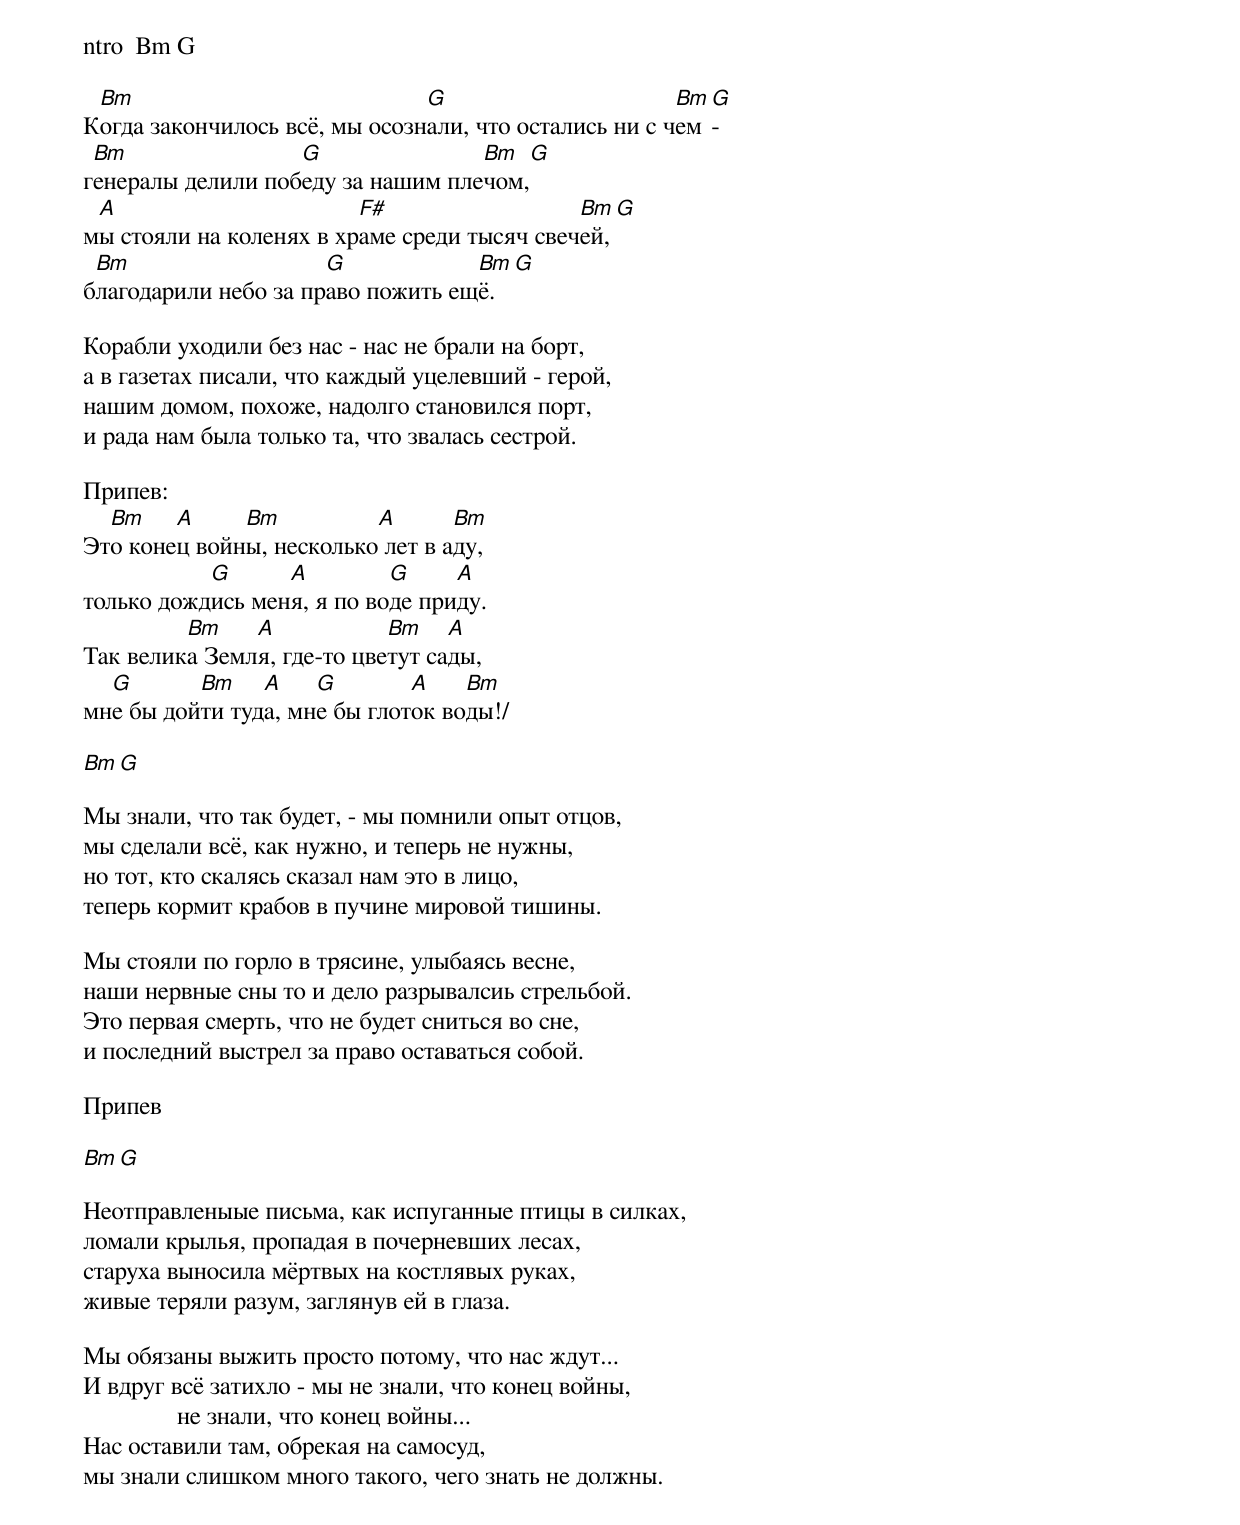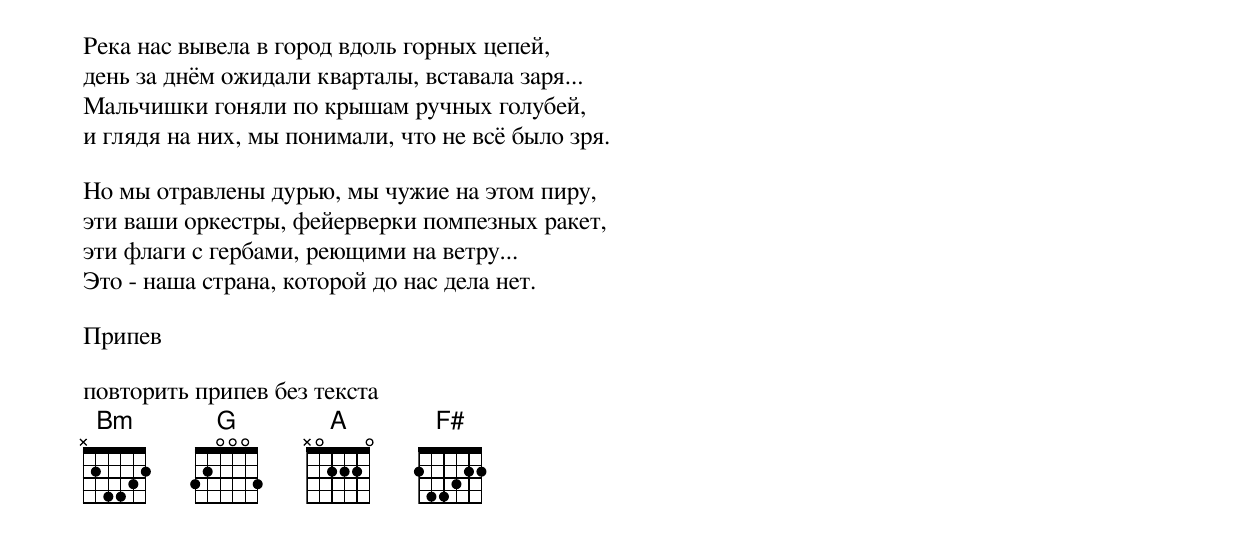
ntro  Bm G

 Bm                            G                       Bm G
Когда закончилось всё, мы осознали, что остались ни с чем -
 Bm                G               Bm  G
генералы делили победу за нашим плечом,
 A                       F#                  Bm G
мы стояли на коленях в храме среди тысяч свечей,
 Bm                   G            Bm G
благодарили небо за право пожить ещё.

Корабли уходили без нас - нас не брали на борт,
а в газетах писали, что каждый уцелевший - герой,
нашим домом, похоже, надолго становился порт,
и рада нам была только та, что звалась сестрой.

Припев:
  Bm    A     Bm          A       Bm
Это конец войны, несколько лет в аду,
           G      A         G     A
только дождись меня, я по воде приду.
         Bm    A            Bm    A
Так велика Земля, где-то цветут сады,
  G       Bm    A    G        A    Bm
мне бы дойти туда, мне бы глоток воды!/

 Bm G

Мы знали, что так будет, - мы помнили опыт отцов,
мы сделали всё, как нужно, и теперь не нужны,
но тот, кто скалясь сказал нам это в лицо,
теперь кормит крабов в пучине мировой тишины.

Мы стояли по горло в трясине, улыбаясь весне,
наши нервные сны то и дело разрывалсиь стрельбой.
Это первая смерть, что не будет сниться во сне,
и последний выстрел за право оставаться собой.

Припев

 Bm G

Неотправленыые письма, как испуганные птицы в силках,
ломали крылья, пропадая в почерневших лесах,
старуха выносила мёртвых на костлявых руках,
живые теряли разум, заглянув ей в глаза.

Мы обязаны выжить просто потому, что нас ждут...
И вдруг всё затихло - мы не знали, что конец войны,
               не знали, что конец войны...
Нас оставили там, обрекая на самосуд,
мы знали слишком много такого, чего знать не должны.

Река нас вывела в город вдоль горных цепей,
день за днём ожидали кварталы, вставала заря...
Мальчишки гоняли по крышам ручных голубей,
и глядя на них, мы понимали, что не всё было зря.

Но мы отравлены дурью, мы чужие на этом пиру,
эти ваши оркестры, фейерверки помпезных ракет,
эти флаги с гербами, реющими на ветру...
Это - наша страна, которой до нас дела нет.

Припев

повторить припев без текста
